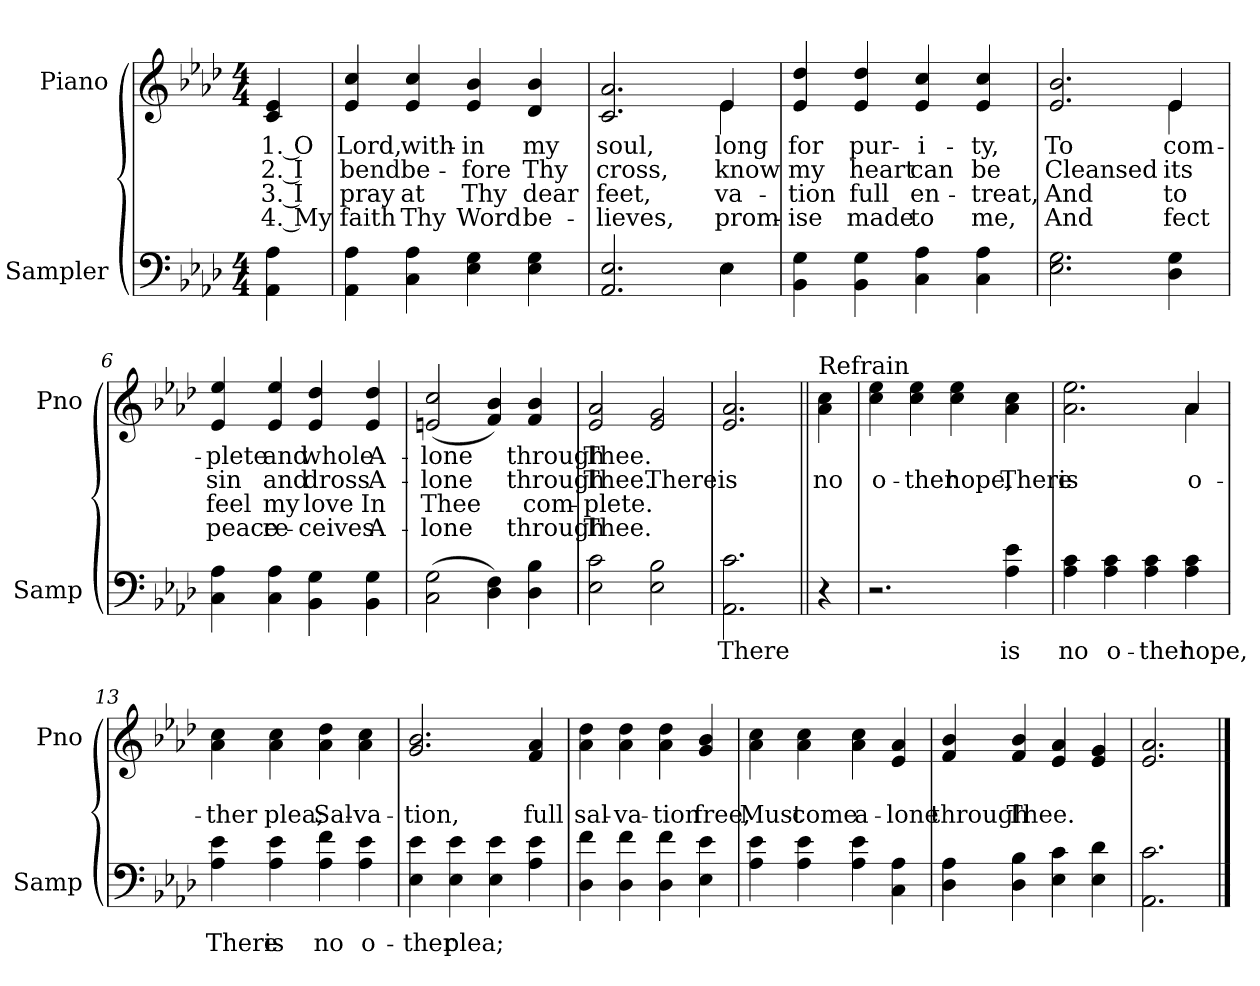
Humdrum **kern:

**kern	**text	**kern	**text	**text	**text	**text
*part2	*part2	*part1	*part1	*part1	*part1	*part1
*staff2	*staff2	*staff1	*staff1	*staff1	*staff1	*staff1
*I"Sampler	*	*I"Piano	*	*	*	*
*I'Samp	*	*I'Pno	*	*	*	*
*clefF4	*	*clefG2	*	*	*	*
*k[b-e-a-d-]	*	*k[b-e-a-d-]	*	*	*	*
*A-:	*	*A-:	*	*	*	*
*M4/4	*	*M4/4	*	*	*	*
=1	=1	=1	=1	=1	=1	=1
4AA- 4A-	.	4c 4e-	1. O	2. I	3. I	4. My
=2	=2	=2	=2	=2	=2	=2
4AA- 4A-	.	4e- 4cc	Lord,	bend	pray	faith
4C 4A-	.	4e- 4cc	with-	be-	at	Thy
4E- 4G	.	4e- 4b-	-in	-fore	Thy	Word
4E- 4G	.	4d- 4b-	my	Thy	dear	be-
=3	=3	=3	=3	=3	=3	=3
*^	*	*^	*	*	*	*
2.AA- 2.E-	2.ryy	.	2.c 2.a-	2.ryy	soul,	cross,	feet,	-lieves,
4E-\	4E-	.	4e-/	4e-	long	know	-va-	prom-
*v	*v	*	*	*	*	*	*	*
*	*	*v	*v	*	*	*	*
=4	=4	=4	=4	=4	=4	=4
4BB- 4G	.	4e- 4dd-	for	my	-tion	-ise
4BB- 4G	.	4e- 4dd-	pur-	heart	full	made
4C 4A-	.	4e- 4cc	-i-	can	en-	to
4C 4A-	.	4e- 4cc	-ty,	be	-treat,	me,
=5	=5	=5	=5	=5	=5	=5
*	*	*^	*	*	*	*
2.E- 2.G	.	2.e- 2.b-	2.ryy	To	Cleansed	And	And
4D- 4G	.	4e-/	4e-	com-	its	to	-fect
*	*	*v	*v	*	*	*	*
=6	=6	=6	=6	=6	=6	=6
4C 4A-	.	4e- 4ee-	-plete	sin	feel	peace
4C 4A-	.	4e- 4ee-	and	and	my	re-
4BB- 4G	.	4e- 4dd-	whole	dross	love	-ceives
4BB- 4G	.	4e- 4dd-	A-	A-	In	A-
=7	=7	=7	=7	=7	=7	=7
(2C 2G	.	(2en 2cc	-lone	-lone	Thee	-lone
4D- 4F)	.	4f 4b-)	.	.	.	.
4D- 4B-	.	4f 4b-	through	through	com-	through
=8	=8	=8	=8	=8	=8	=8
2E- 2c	.	2e- 2a-	Thee.	Thee.	-plete.	Thee.
2E- 2B-	.	2e- 2g	.	There	.	.
=9	=9	=9	=9	=9	=9	=9
2.AA- 2.c	There	2.e- 2.a-	.	is	.	.
=10||	=10||	=10||	=10||	=10||	=10||	=10||
!	!	!LO:TX:t=Refrain	!	!	!	!
4r	.	4a- 4cc	.	no	.	.
=11	=11	=11	=11	=11	=11	=11
2.r	.	4cc 4ee-	.	o-	.	.
.	.	4cc 4ee-	.	-ther	.	.
.	.	4cc 4ee-	.	hope,	.	.
4A- 4e-	is	4a- 4cc	.	There	.	.
=12	=12	=12	=12	=12	=12	=12
*	*	*^	*	*	*	*
4A- 4c	no	2.a- 2.ee-	2.ryy	.	is	.	.
4A- 4c	o-	.	.	.	.	.	.
4A- 4c	-ther	.	.	.	.	.	.
4A- 4c	hope,	4a-/	4a-	.	o-	.	.
*	*	*v	*v	*	*	*	*
=13	=13	=13	=13	=13	=13	=13
4A- 4e-	There	4a- 4cc	.	-ther	.	.
4A- 4e-	is	4a- 4cc	.	plea;	.	.
4A- 4f	no	4a- 4dd-	.	Sal-	.	.
4A- 4e-	o-	4a- 4cc	.	-va-	.	.
=14	=14	=14	=14	=14	=14	=14
4E- 4e-	-ther	2.g 2.b-	.	-tion,	.	.
4E- 4e-	plea;	.	.	.	.	.
4E- 4e-	.	.	.	.	.	.
4A- 4e-	.	4f 4a-	.	full	.	.
=15	=15	=15	=15	=15	=15	=15
4D- 4f	.	4a- 4dd-	.	sal-	.	.
4D- 4f	.	4a- 4dd-	.	-va-	.	.
4D- 4f	.	4a- 4dd-	.	-tion	.	.
4E- 4e-	.	4g 4b-	.	free,	.	.
=16	=16	=16	=16	=16	=16	=16
4A- 4e-	.	4a- 4cc	.	Must	.	.
4A- 4e-	.	4a- 4cc	.	come	.	.
4A- 4e-	.	4a- 4cc	.	a-	.	.
4C 4A-	.	4e- 4a-	.	-lone	.	.
=17	=17	=17	=17	=17	=17	=17
4D- 4A-	.	4f 4b-	.	through	.	.
4D- 4B-	.	4f 4b-	.	Thee.	.	.
4E- 4c	.	4e- 4a-	.	.	.	.
4E- 4d-	.	4e- 4g	.	.	.	.
=18	=18	=18	=18	=18	=18	=18
2.AA- 2.c	.	2.e- 2.a-	.	.	.	.
==	==	==	==	==	==	==
*-	*-	*-	*-	*-	*-	*-
